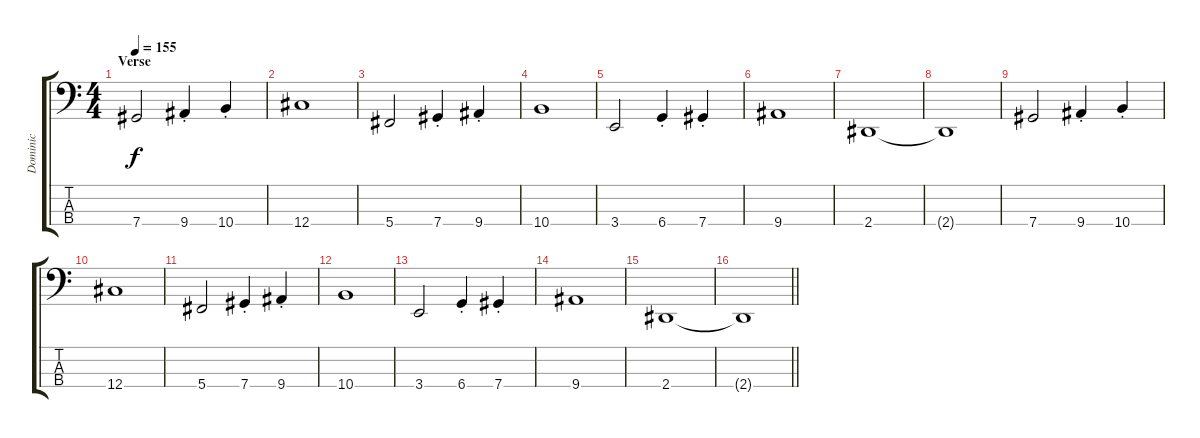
\track ("Dominic" "Dominic") {instrument electricbasspick}
\staff {score tabs}
\tuning (Gb2 Db2 Ab1 Db1) {hide}
\ts (4 4)
\section ("" "Verse")
\tempo 155
\clef f4
\ks c
7.4.2{dy f} 9.4{st}.4 10.4{st}.4 |
12.4.1 |
5.4.2 7.4{st}.4 9.4{st}.4 |
10.4.1 |
3.4.2 6.4{st}.4 7.4{st}.4 |
9.4.1 |
2.4.1 |
2.4{t}.1 |
7.4.2 9.4{st}.4 10.4{st}.4 |
12.4.1 |
5.4.2 7.4{st}.4 9.4{st}.4 |
10.4.1 |
3.4.2 6.4{st}.4 7.4{st}.4 |
9.4.1 |
2.4.1 |
\barLineRight lightlight
2.4{t}.1
